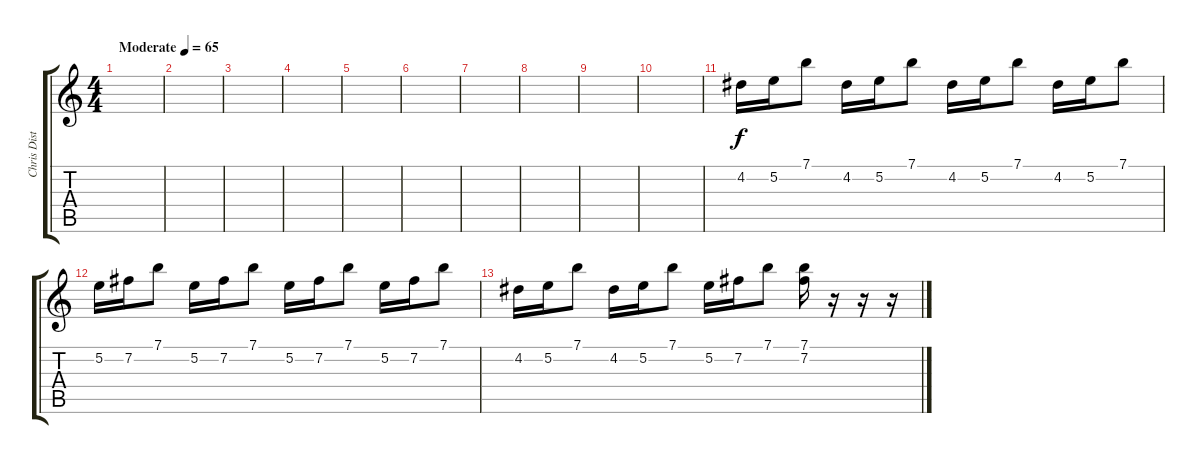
\track ("Chris Distortion" "Chris Dist") {instrument distortionguitar}
\staff {score tabs}
\tuning (E4 B3 G3 D3 A2 E2) {hide}
\ts (4 4)
\tempo (65 "Moderate")
\clef g2
\ks c
|
|
|
|
|
|
|
|
|
|
4.2.16 5.2.16 7.1.8 4.2.16 5.2.16 7.1.8 4.2.16 5.2.16 7.1.8 4.2.16 5.2.16 7.1.8 |
5.2.16 7.2.16 7.1.8 5.2.16 7.2.16 7.1.8 5.2.16 7.2.16 7.1.8 5.2.16 7.2.16 7.1.8 |
4.2.16 5.2.16 7.1.8 4.2.16 5.2.16 7.1.8 5.2.16 7.2.16 7.1.8 (7.1 7.2).16 r.16 r.16 r.16
